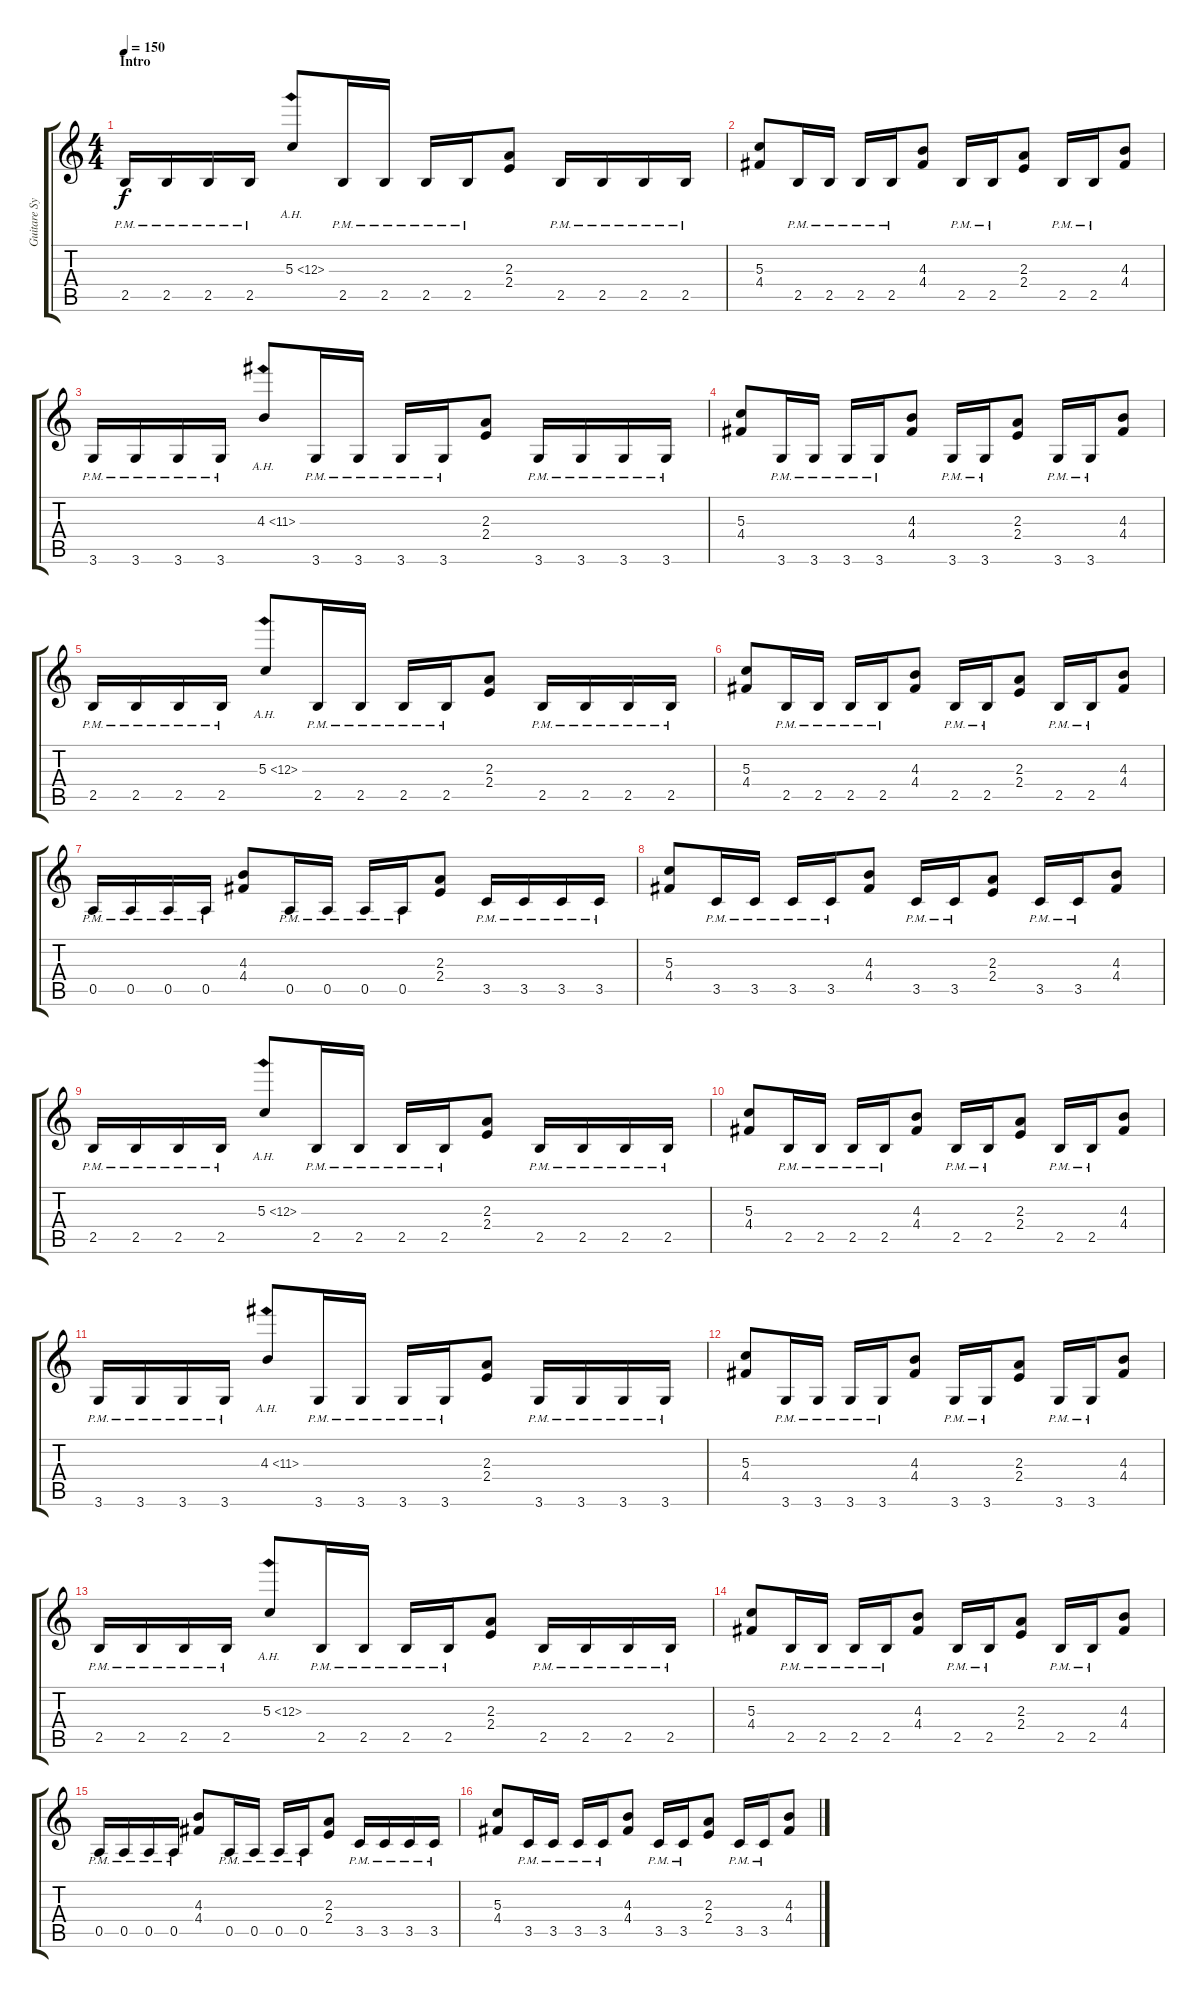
\track ("Guitare Sylvain" "Guitare Sy") {instrument overdrivenguitar}
\staff {score tabs}
\tuning (E4 B3 G3 D3 A2 E2) {hide}
\ts (4 4)
\section ("" "Intro")
\tempo 150
\clef g2
\ks c
2.5{pm}.16{dy f instrument overdrivenguitar} 2.5{pm}.16 2.5{pm}.16 2.5{pm}.16 5.3{ah 7}.8 2.5{pm}.16 2.5{pm}.16 2.5{pm}.16 2.5{pm}.16 (2.3 2.4).8 2.5{pm}.16 2.5{pm}.16 2.5{pm}.16 2.5{pm}.16 |
(5.3 4.4).8 2.5{pm}.16 2.5{pm}.16 2.5{pm}.16 2.5{pm}.16 (4.3 4.4).8 2.5{pm}.16 2.5{pm}.16 (2.3 2.4).8 2.5{pm}.16 2.5{pm}.16 (4.3 4.4).8 |
3.6{pm}.16 3.6{pm}.16 3.6{pm}.16 3.6{pm}.16 4.3{ah 7}.8 3.6{pm}.16 3.6{pm}.16 3.6{pm}.16 3.6{pm}.16 (2.3 2.4).8 3.6{pm}.16 3.6{pm}.16 3.6{pm}.16 3.6{pm}.16 |
(5.3 4.4).8 3.6{pm}.16 3.6{pm}.16 3.6{pm}.16 3.6{pm}.16 (4.3 4.4).8 3.6{pm}.16 3.6{pm}.16 (2.3 2.4).8 3.6{pm}.16 3.6{pm}.16 (4.3 4.4).8 |
2.5{pm}.16 2.5{pm}.16 2.5{pm}.16 2.5{pm}.16 5.3{ah 7}.8 2.5{pm}.16 2.5{pm}.16 2.5{pm}.16 2.5{pm}.16 (2.3 2.4).8 2.5{pm}.16 2.5{pm}.16 2.5{pm}.16 2.5{pm}.16 |
(5.3 4.4).8 2.5{pm}.16 2.5{pm}.16 2.5{pm}.16 2.5{pm}.16 (4.3 4.4).8 2.5{pm}.16 2.5{pm}.16 (2.3 2.4).8 2.5{pm}.16 2.5{pm}.16 (4.3 4.4).8 |
0.5{pm}.16 0.5{pm}.16 0.5{pm}.16 0.5{pm}.16 (4.3 4.4).8 0.5{pm}.16 0.5{pm}.16 0.5{pm}.16 0.5{pm}.16 (2.3 2.4).8 3.5{pm}.16 3.5{pm}.16 3.5{pm}.16 3.5{pm}.16 |
(5.3 4.4).8 3.5{pm}.16 3.5{pm}.16 3.5{pm}.16 3.5{pm}.16 (4.3 4.4).8 3.5{pm}.16 3.5{pm}.16 (2.3 2.4).8 3.5{pm}.16 3.5{pm}.16 (4.3 4.4).8 |
2.5{pm}.16 2.5{pm}.16 2.5{pm}.16 2.5{pm}.16 5.3{ah 7}.8 2.5{pm}.16 2.5{pm}.16 2.5{pm}.16 2.5{pm}.16 (2.3 2.4).8 2.5{pm}.16 2.5{pm}.16 2.5{pm}.16 2.5{pm}.16 |
(5.3 4.4).8 2.5{pm}.16 2.5{pm}.16 2.5{pm}.16 2.5{pm}.16 (4.3 4.4).8 2.5{pm}.16 2.5{pm}.16 (2.3 2.4).8 2.5{pm}.16 2.5{pm}.16 (4.3 4.4).8 |
3.6{pm}.16 3.6{pm}.16 3.6{pm}.16 3.6{pm}.16 4.3{ah 7}.8 3.6{pm}.16 3.6{pm}.16 3.6{pm}.16 3.6{pm}.16 (2.3 2.4).8 3.6{pm}.16 3.6{pm}.16 3.6{pm}.16 3.6{pm}.16 |
(5.3 4.4).8 3.6{pm}.16 3.6{pm}.16 3.6{pm}.16 3.6{pm}.16 (4.3 4.4).8 3.6{pm}.16 3.6{pm}.16 (2.3 2.4).8 3.6{pm}.16 3.6{pm}.16 (4.3 4.4).8 |
2.5{pm}.16 2.5{pm}.16 2.5{pm}.16 2.5{pm}.16 5.3{ah 7}.8 2.5{pm}.16 2.5{pm}.16 2.5{pm}.16 2.5{pm}.16 (2.3 2.4).8 2.5{pm}.16 2.5{pm}.16 2.5{pm}.16 2.5{pm}.16 |
(5.3 4.4).8 2.5{pm}.16 2.5{pm}.16 2.5{pm}.16 2.5{pm}.16 (4.3 4.4).8 2.5{pm}.16 2.5{pm}.16 (2.3 2.4).8 2.5{pm}.16 2.5{pm}.16 (4.3 4.4).8 |
0.5{pm}.16 0.5{pm}.16 0.5{pm}.16 0.5{pm}.16 (4.3 4.4).8 0.5{pm}.16 0.5{pm}.16 0.5{pm}.16 0.5{pm}.16 (2.3 2.4).8 3.5{pm}.16 3.5{pm}.16 3.5{pm}.16 3.5{pm}.16 |
(5.3 4.4).8 3.5{pm}.16 3.5{pm}.16 3.5{pm}.16 3.5{pm}.16 (4.3 4.4).8 3.5{pm}.16 3.5{pm}.16 (2.3 2.4).8 3.5{pm}.16 3.5{pm}.16 (4.3 4.4).8
